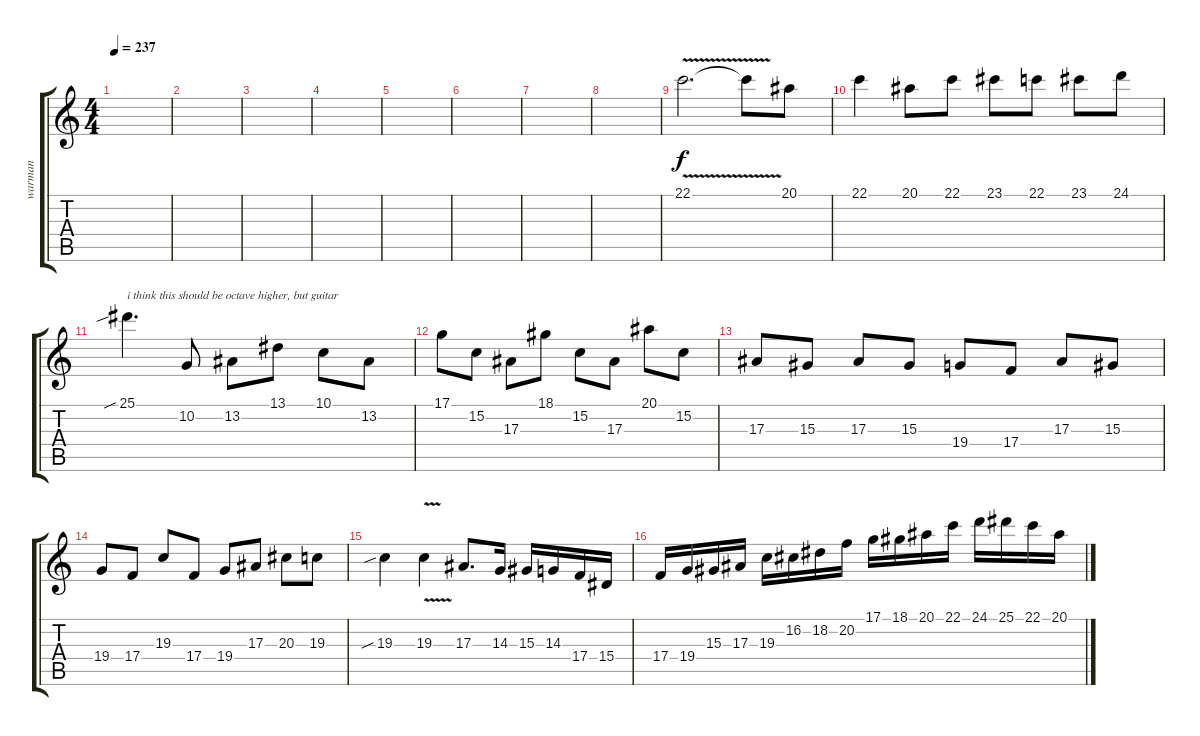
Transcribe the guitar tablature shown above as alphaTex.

\track ("warman" "warman") {instrument lead2sawtooth}
\staff {score tabs}
\tuning (D4 A3 F3 C3 G2 C2) {hide}
\ts (4 4)
\tempo 237
\clef g2
\ks c
|
|
|
|
|
|
|
|
22.1{v}.2{d volume 9} 22.1{t}.8 20.1.8 |
22.1.4 20.1.8 22.1.8 23.1.8 22.1.8 23.1.8 24.1.8 |
25.1{sib}.4{d txt "i think this should be octave higher, but guitar "} 10.2.8 13.2.8 13.1.8 10.1.8 13.2.8 |
17.1.8 15.2.8 17.3.8 18.1.8 15.2.8 17.3.8 20.1.8 15.2.8 |
17.3.8 15.3.8 17.3.8 15.3.8 19.4.8 17.4.8 17.3.8 15.3.8 |
19.4.8 17.4.8 19.3.8 17.4.8 19.4.8 17.3.8 20.3.8 19.3.8 |
19.3{sib}.4 19.3{v}.4 17.3.8{d} 14.3.16 15.3.16 14.3.16 17.4.16 15.4.16 |
17.4.16 19.4.16 15.3.16 17.3.16 19.3.16 16.2.16 18.2.16 20.2.16 17.1.16 18.1.16 20.1.16 22.1.16 24.1.16 25.1.16 22.1.16 20.1.16
